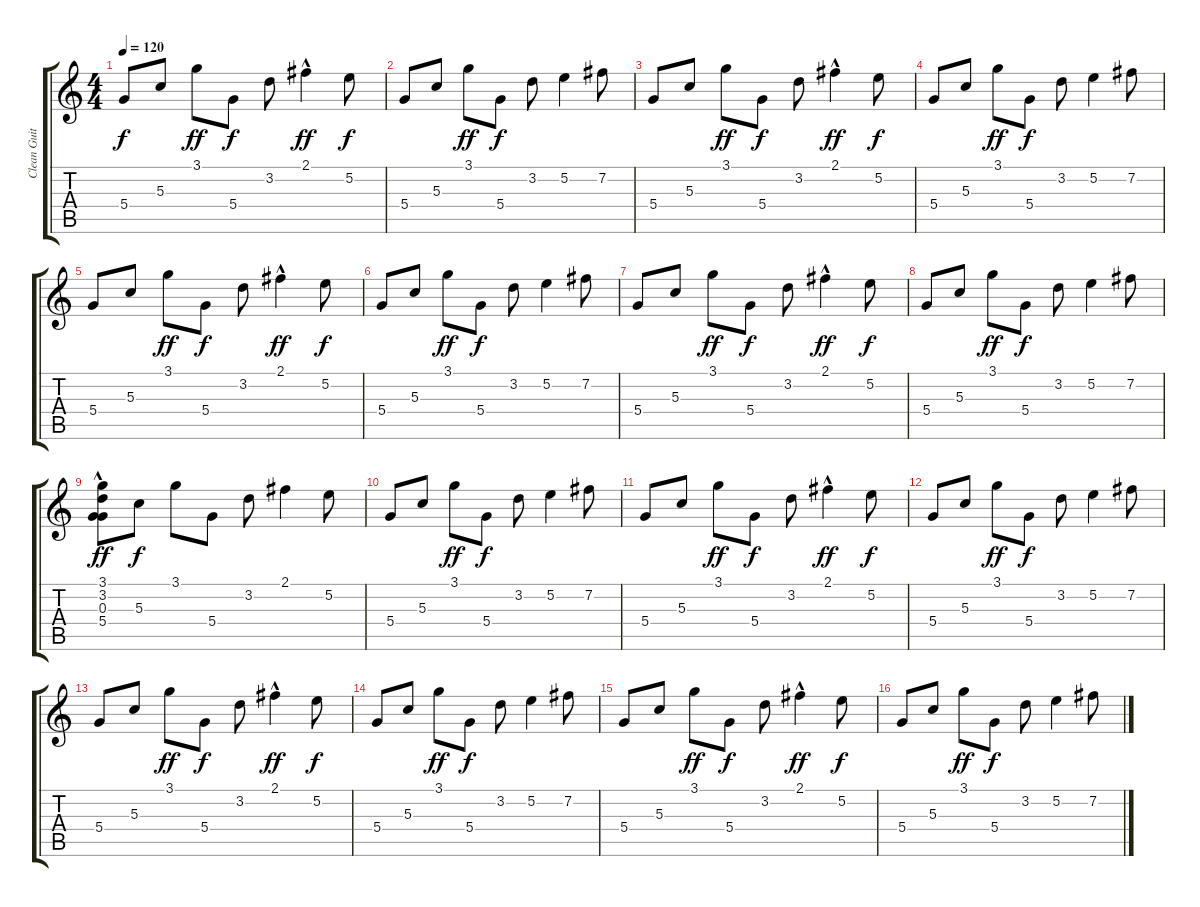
\track ("Clean Guitar" "Clean Guit") {instrument electricguitarclean}
\staff {score tabs}
\tuning (E4 B3 G3 D3 A2 E2) {hide}
\ts (4 4)
\tempo 120
\clef g2
\ks c
5.4.8{dy f} 5.3.8 3.1.8{dy ff} 5.4.8{dy f} 3.2.8 2.1{hac}.4{dy ff} 5.2.8{dy f} |
5.4.8 5.3.8 3.1.8{dy ff} 5.4.8{dy f} 3.2.8 5.2.4 7.2.8 |
5.4.8 5.3.8 3.1.8{dy ff} 5.4.8{dy f} 3.2.8 2.1{hac}.4{dy ff} 5.2.8{dy f} |
5.4.8 5.3.8 3.1.8{dy ff} 5.4.8{dy f} 3.2.8 5.2.4 7.2.8 |
5.4.8 5.3.8 3.1.8{dy ff} 5.4.8{dy f} 3.2.8 2.1{hac}.4{dy ff} 5.2.8{dy f} |
5.4.8 5.3.8 3.1.8{dy ff} 5.4.8{dy f} 3.2.8 5.2.4 7.2.8 |
5.4.8 5.3.8 3.1.8{dy ff} 5.4.8{dy f} 3.2.8 2.1{hac}.4{dy ff} 5.2.8{dy f} |
5.4.8 5.3.8 3.1.8{dy ff} 5.4.8{dy f} 3.2.8 5.2.4 7.2.8 |
(3.1{hac} 3.2 0.3 5.4).8{dy ff} 5.3.8{dy f} 3.1.8 5.4.8 3.2.8 2.1.4 5.2.8 |
5.4.8 5.3.8 3.1.8{dy ff} 5.4.8{dy f} 3.2.8 5.2.4 7.2.8 |
5.4.8 5.3.8 3.1.8{dy ff} 5.4.8{dy f} 3.2.8 2.1{hac}.4{dy ff} 5.2.8{dy f} |
5.4.8 5.3.8 3.1.8{dy ff} 5.4.8{dy f} 3.2.8 5.2.4 7.2.8 |
5.4.8 5.3.8 3.1.8{dy ff} 5.4.8{dy f} 3.2.8 2.1{hac}.4{dy ff} 5.2.8{dy f} |
5.4.8 5.3.8 3.1.8{dy ff} 5.4.8{dy f} 3.2.8 5.2.4 7.2.8 |
5.4.8 5.3.8 3.1.8{dy ff} 5.4.8{dy f} 3.2.8 2.1{hac}.4{dy ff} 5.2.8{dy f} |
5.4.8 5.3.8 3.1.8{dy ff} 5.4.8{dy f} 3.2.8 5.2.4 7.2.8
